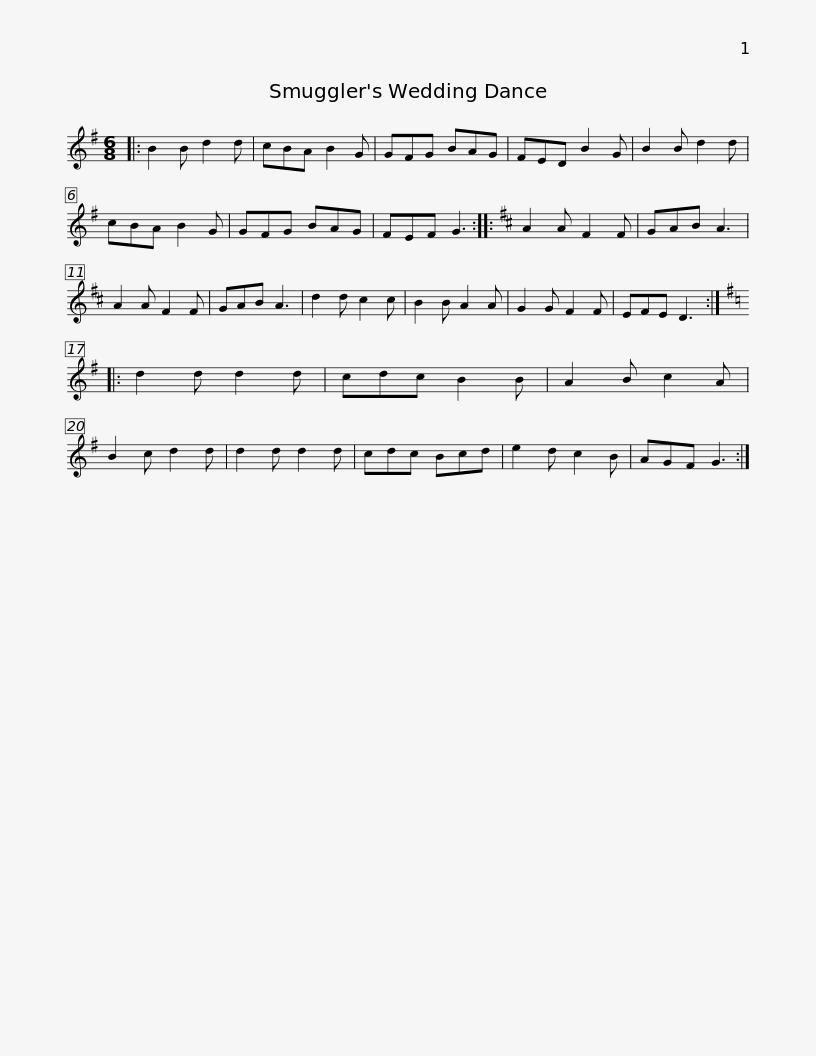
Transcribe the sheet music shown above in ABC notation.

X:1
L:1/8
M:6/8
I:linebreak $
K:G
V:1 treble
V:1
|: B2 B d2 d | cBA B2 G | GFG BAG | FED B2 G | B2 B d2 d | %5
 cBA B2 G | GFG BAG | FEF G3 ::$[K:D] A2 A F2 F | GAB A3 | %10
 A2 A F2 F | GAB A3 | d2 d c2 c | B2 B A2 A | G2 G F2 F | %15
 EFE D3 ::$[K:G] d2 d d2 d | cdc B2 B | A2 B c2 A | B2 c d2 d | %20
 d2 d d2 d | cdc Bcd | e2 d c2 B | AGF G3 :| %24
